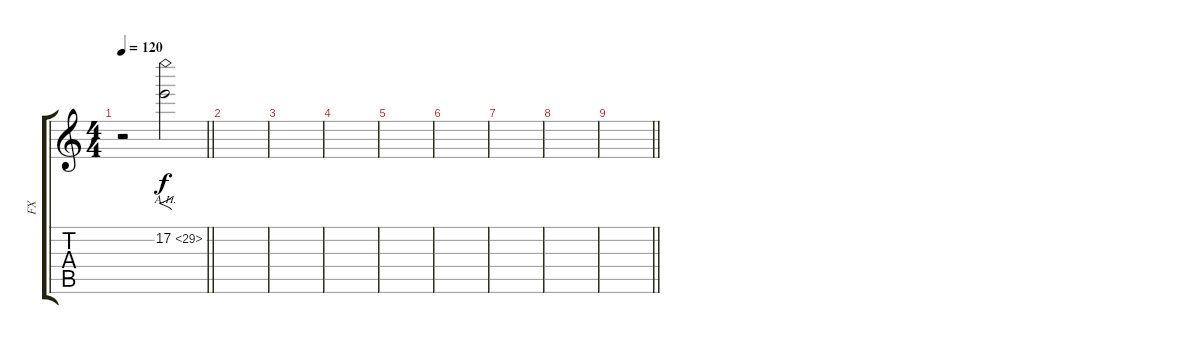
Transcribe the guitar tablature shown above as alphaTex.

\track ("FX" "FX") {instrument overdrivenguitar}
\staff {score tabs}
\tuning (E4 B3 G3 D3 A2 E2) {hide}
\ts (4 4)
\tempo 120
\clef g2
\barLineRight lightlight
\ks c
r.2{dy f} 17.2{ah 12}.2{f} |
|
|
|
|
|
|
|
\barLineRight lightlight
